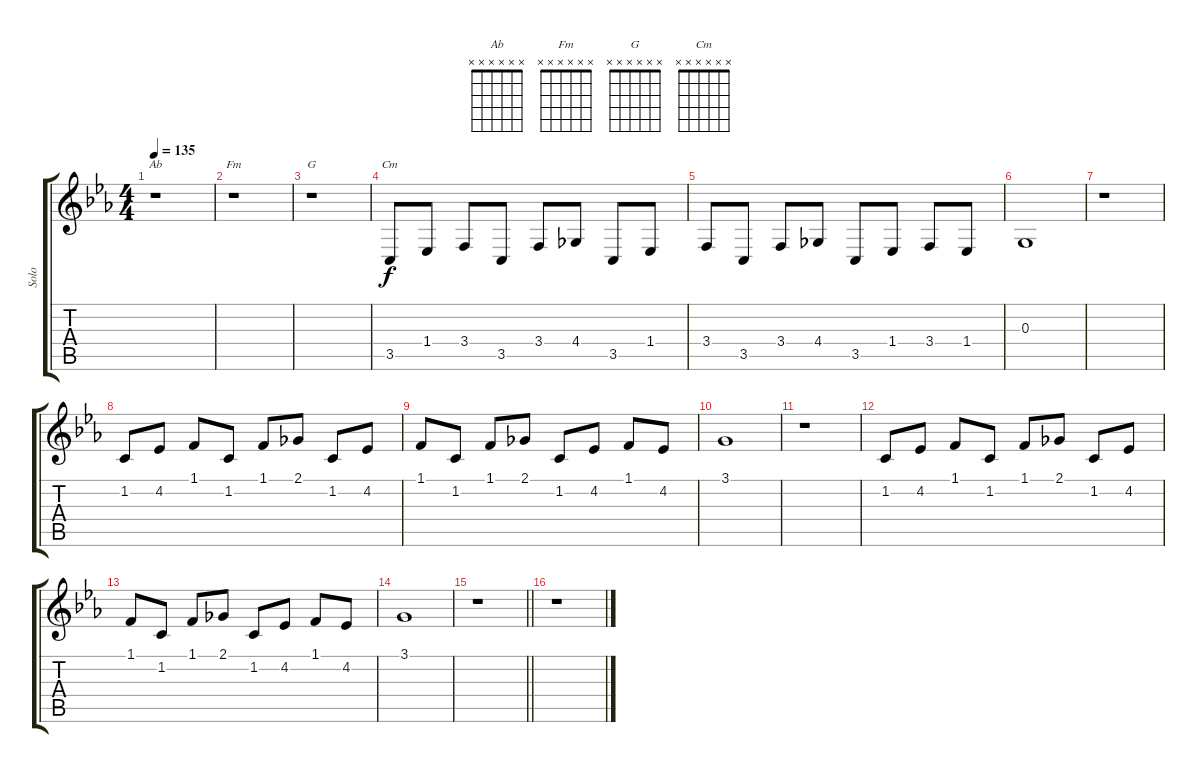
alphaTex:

\track ("Solo" "Solo") {instrument drawbarorgan}
\staff {score tabs}
\tuning (E4 B3 G3 D3 A2 E2) {hide}
\chord ("Ab" x x x x x x)
\chord ("Fm" x x x x x x)
\chord ("G" x x x x x x)
\chord ("Cm" x x x x x x)
\ts (4 4)
\tempo 135
\clef g2
\ks eb
r.1{ch "Ab" dy f} |
r.1{ch "Fm"} |
r.1{ch "G"} |
3.5.8{ch "Cm"} 1.4.8 3.4.8 3.5.8 3.4.8 4.4.8 3.5.8 1.4.8 |
3.4.8 3.5.8 3.4.8 4.4.8 3.5.8 1.4.8 3.4.8 1.4.8 |
0.3.1 |
r.1 |
1.2.8 4.2.8 1.1.8 1.2.8 1.1.8 2.1.8 1.2.8 4.2.8 |
1.1.8 1.2.8 1.1.8 2.1.8 1.2.8 4.2.8 1.1.8 4.2.8 |
3.1.1 |
r.1 |
1.2.8 4.2.8 1.1.8 1.2.8 1.1.8 2.1.8 1.2.8 4.2.8 |
1.1.8 1.2.8 1.1.8 2.1.8 1.2.8 4.2.8 1.1.8 4.2.8 |
3.1.1 |
\barLineRight lightlight
r.1 |
r.1
